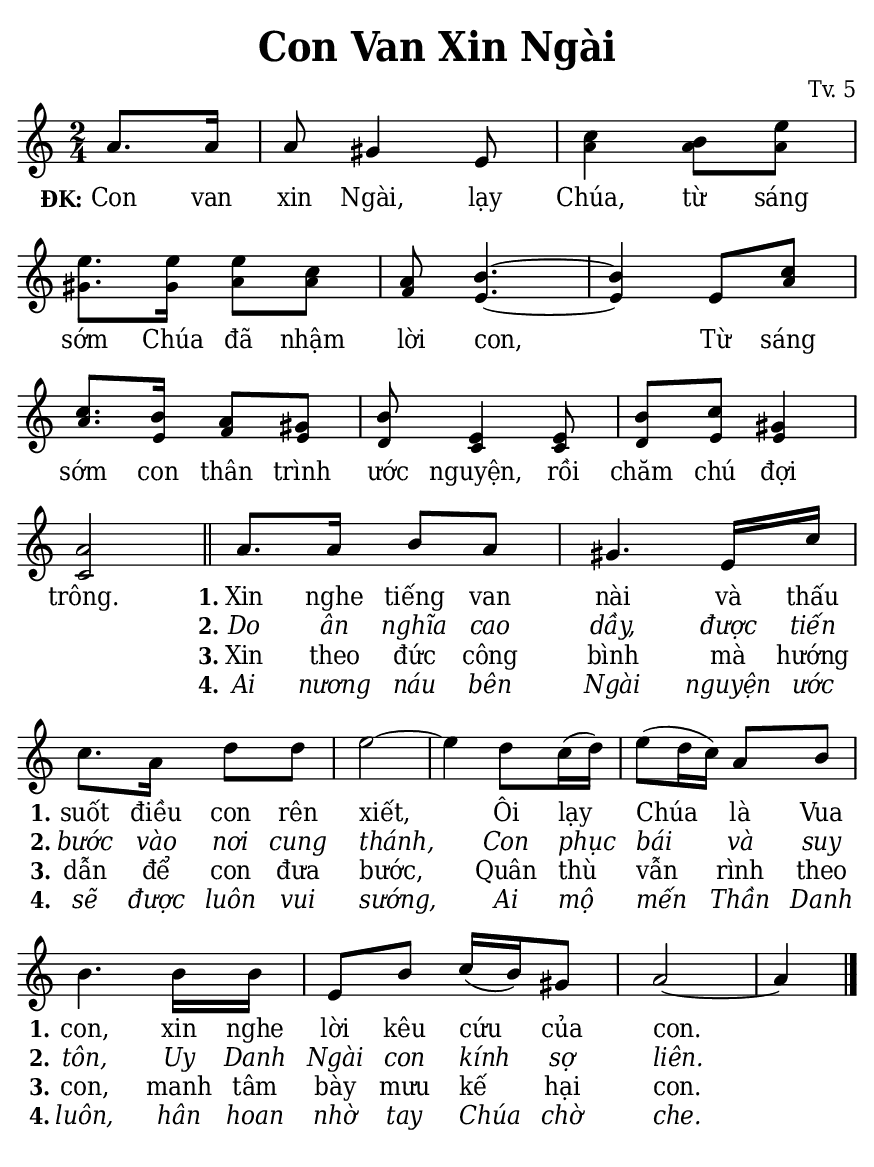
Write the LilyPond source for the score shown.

% Cài đặt chung\
\version "2.22.1"
\include "english.ly"

\header {
  title = \markup { \fontsize #1 "Con Van Xin Ngài" }
  composer = "Tv. 5"
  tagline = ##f
}

% Nhạc phiên khúc
nhacPhienKhucSop = \relative c'' {
  <> \tweak extra-offset #'(-6.5 . -2.2) _\markup { \bold "ĐK:" }
  \partial 4 a8. a16 |
  a8 gs4 e8 |
  c'4 b8 e |
  e8. e16 e8 c |
  a b4. ~ |
  b4 e,8 c' |
  c8. b16 a8 gs |
  b e,4 e8 |
  b' c gs4 |
  a2 \bar "||"
  
  a8. a16 b8 a |
  gs4. e16 c' |
  c8. a16 d8 d |
  e2 ~ |
  e4 d8 c16 (d) |
  e8 (d16 c) a8 b |
  b4. b16 b |
  e,8 b' c16 (b) gs8 |
  a2 ~ |
  a4 \bar "|."
}

nhacPhienKhucAlto = \relative c'' {
  a8. a16 |
  a8 gs4 e8 |
  a4 a8 a |
  gs8. gs16 a8 a |
  f e4. ~ |
  e4 e8 a |
  a8. e16 f8 e |
  d c4 c8 |
  d e e4 |
  c2
}

% Lời phiên khúc
loiPhienKhucSop = \lyrics {
  %\set stanza = "ĐK:"
  Con van xin Ngài,
  lạy Chúa, từ sáng sớm Chúa đã nhậm lời con,
  Từ sáng sớm con thân trình ước nguyện,
  rồi chăm chú đợi trông.
  <<
    {
      \set stanza = "1."
      Xin nghe tiếng van nài
      và thấu suốt điều con rên xiết,
      Ôi lạy Chúa là Vua con,
      xin nghe lời kêu cứu của con.
    }
    \new Lyrics {
	    \set associatedVoice = "beSop"
	    \set stanza = "2."
      \override Lyrics.LyricText.font-shape = #'italic
	    Do ân nghĩa cao dầy,
	    được tiến bước vào nơi cung thánh,
	    Con phục bái và suy tôn,
	    Uy Danh Ngài con kính sợ liên.
    }
    \new Lyrics {
	    \set associatedVoice = "beSop"
	    \set stanza = "3."
	    Xin theo đức công bình mà hướng dẫn
	    để con đưa bước,
	    Quân thù vẫn rình theo con,
	    manh tâm bày mưu kế hại con.
    }
    \new Lyrics {
	    \set associatedVoice = "beSop"
	    \set stanza = "4."
      \override Lyrics.LyricText.font-shape = #'italic
	    Ai nương náu bên Ngài
	    nguyện ước sẽ được luôn vui sướng,
	    Ai mộ mến Thần Danh luôn,
	    hân hoan nhờ tay Chúa chờ che.
    }
  >>
}

% Dàn trang
\paper {
  #(set-paper-size "a5")
  top-margin = 3\mm
  bottom-margin = 3\mm
  left-margin = 3\mm
  right-margin = 3\mm
  indent = #0
  #(define fonts
	 (make-pango-font-tree "Deja Vu Serif Condensed"
	 		       "Deja Vu Serif Condensed"
			       "Deja Vu Serif Condensed"
			       (/ 20 20)))
  print-page-number = ##f
  system-system-spacing = #'((basic-distance . 0.1) (padding . 2.5))
}

TongNhip = {
  \key c \major \time 2/4
  \set Timing.beamExceptions = #'()
  \set Timing.baseMoment = #(ly:make-moment 1/4)
}

% mã nguồn cho những chức năng chưa hỗ trợ trong phiên bản lilypond hiện tại
% cung cấp bởi cộng đồng lilypond khi gửi email đến lilypond-user@gnu.org
% Đổi kích thước nốt cho bè phụ
notBePhu =
#(define-music-function (font-size music) (number? ly:music?)
   (for-some-music
     (lambda (m)
       (if (music-is-of-type? m 'rhythmic-event)
           (begin
             (set! (ly:music-property m 'tweaks)
                   (cons `(font-size . ,font-size)
                         (ly:music-property m 'tweaks)))
             #t)
           #f))
     music)
   music)

% in số phiên khúc trên mỗi dòng
#(define (add-grob-definition grob-name grob-entry)
    (set! all-grob-descriptions
          (cons ((@@ (lily) completize-grob-entry)
                 (cons grob-name grob-entry))
                all-grob-descriptions)))

#(add-grob-definition
   'StanzaNumberSpanner
   `((direction . ,LEFT)
     (font-series . bold)
     (padding . 0.5)
     (side-axis . ,X)
     (stencil . ,ly:text-interface::print)
     (X-offset . ,ly:side-position-interface::x-aligned-side)
     (Y-extent . ,grob::always-Y-extent-from-stencil)
     (meta . ((class . Spanner)
              (interfaces . (font-interface
                             side-position-interface
                             stanza-number-interface
                             text-interface))))))

\layout {
  \context {
    \Global
    \grobdescriptions #all-grob-descriptions
  }
  \context {
    \Score
    \remove Stanza_number_align_engraver
    \consists
      #(lambda (context)
         (let ((texts '())
               (syllables '()))
           (make-engraver
            (acknowledgers
             ((stanza-number-interface engraver grob source-engraver)
                (set! texts (cons grob texts)))
             ((lyric-syllable-interface engraver grob source-engraver)
                (set! syllables (cons grob syllables))))
            ((stop-translation-timestep engraver)
               (for-each
                (lambda (text)
                  (for-each
                   (lambda (syllable)

                     (ly:pointer-group-interface::add-grob text 'side-support-elements syllable))

                   syllables))
                texts)
               (set! syllables '())))))
  }
  \context {
    \Lyrics
    \remove Stanza_number_engraver
    \consists
      #(lambda (context)
         (let ((text #f))
           (make-engraver
            ((process-music engraver)
               (if (not text)
                   (let ((stanza (ly:context-property context 'stanza #f)))
                     (if stanza
                         (begin

                           (set! text (ly:engraver-make-grob engraver 'StanzaNumberSpanner '()))                            (let ((column (ly:context-property context 'currentCommandColumn)))

                             (ly:grob-set-property! text 'text stanza)
                             (ly:spanner-set-bound! text LEFT column)))))))
            ((finalize engraver)
               (if text

                   (let ((column (ly:context-property context 'currentCommandColumn)))

                     (ly:spanner-set-bound! text RIGHT column)))))))
    \override StanzaNumberSpanner.horizon-padding = 10000
  }
}
% kết thúc mã nguồn

\score {
  \new ChoirStaff <<
    \new Staff \with {
        \consists "Merge_rests_engraver"
        printPartCombineTexts = ##f
      }
      <<
      \new Voice \TongNhip \partCombine 
        \nhacPhienKhucSop
        \notBePhu -1 { \nhacPhienKhucAlto }
      \new NullVoice = beSop \nhacPhienKhucSop
      \new Lyrics \lyricsto beSop \loiPhienKhucSop
      >>
  >>
  \layout {
    \override Lyrics.LyricSpace.minimum-distance = #2
    \override Score.BarNumber.break-visibility = ##(#f #f #f)
    \override Score.SpacingSpanner.uniform-stretching = ##t
  } 
}
